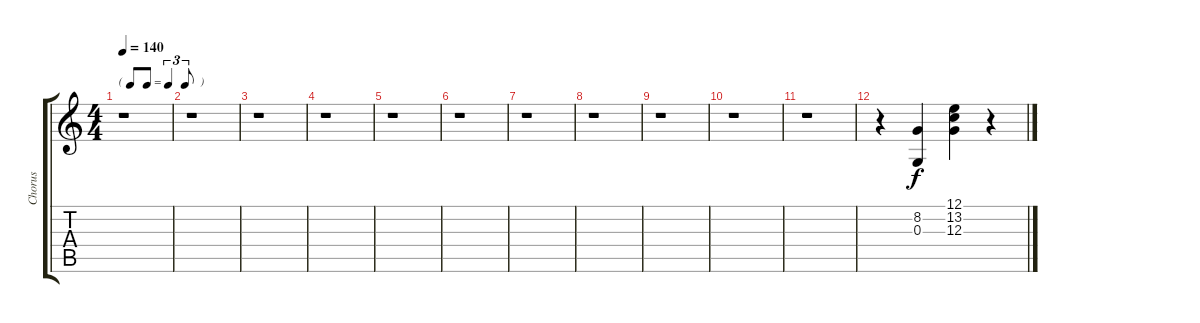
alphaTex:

\track ("Chorus" "Chorus") {instrument choiraahs}
\staff {score tabs}
\tuning (E4 B3 G3 D3 A2 E2) {hide}
\ts (4 4)
\tf triplet8th
\tempo 140
\clef g2
\ks c
r.1{dy f} |
r.1 |
r.1 |
r.1 |
r.1 |
r.1 |
r.1 |
r.1 |
r.1 |
r.1 |
r.1 |
r.4 (8.2 0.3).4{instrument tubularbells} (12.1 13.2 12.3).4 r.4
